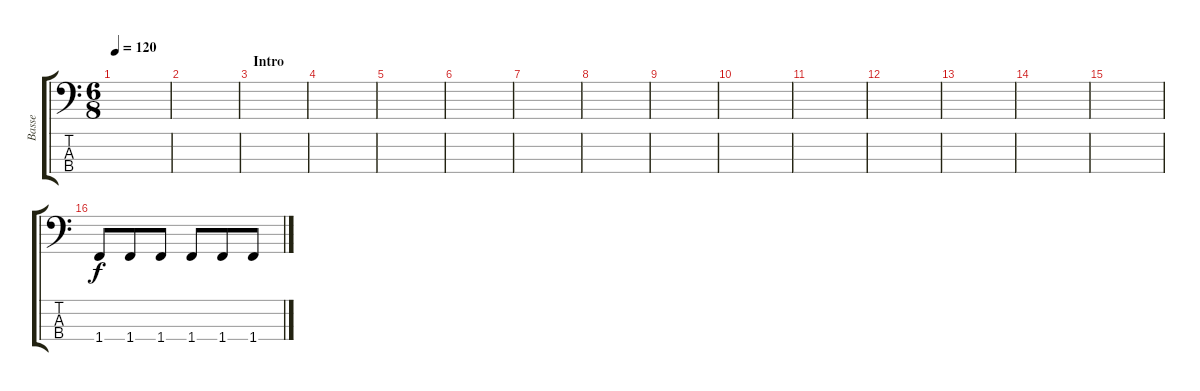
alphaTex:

\track ("Basse" "Basse") {instrument electricbassfinger}
\staff {score tabs}
\tuning (G2 D2 A1 E1) {hide}
\ts (6 8)
\tempo 120
\clef f4
\ks c
|
|
\section ("" "Intro")
|
|
|
|
|
|
|
|
|
|
|
|
|
1.4.8 1.4.8 1.4.8 1.4.8 1.4.8 1.4.8
